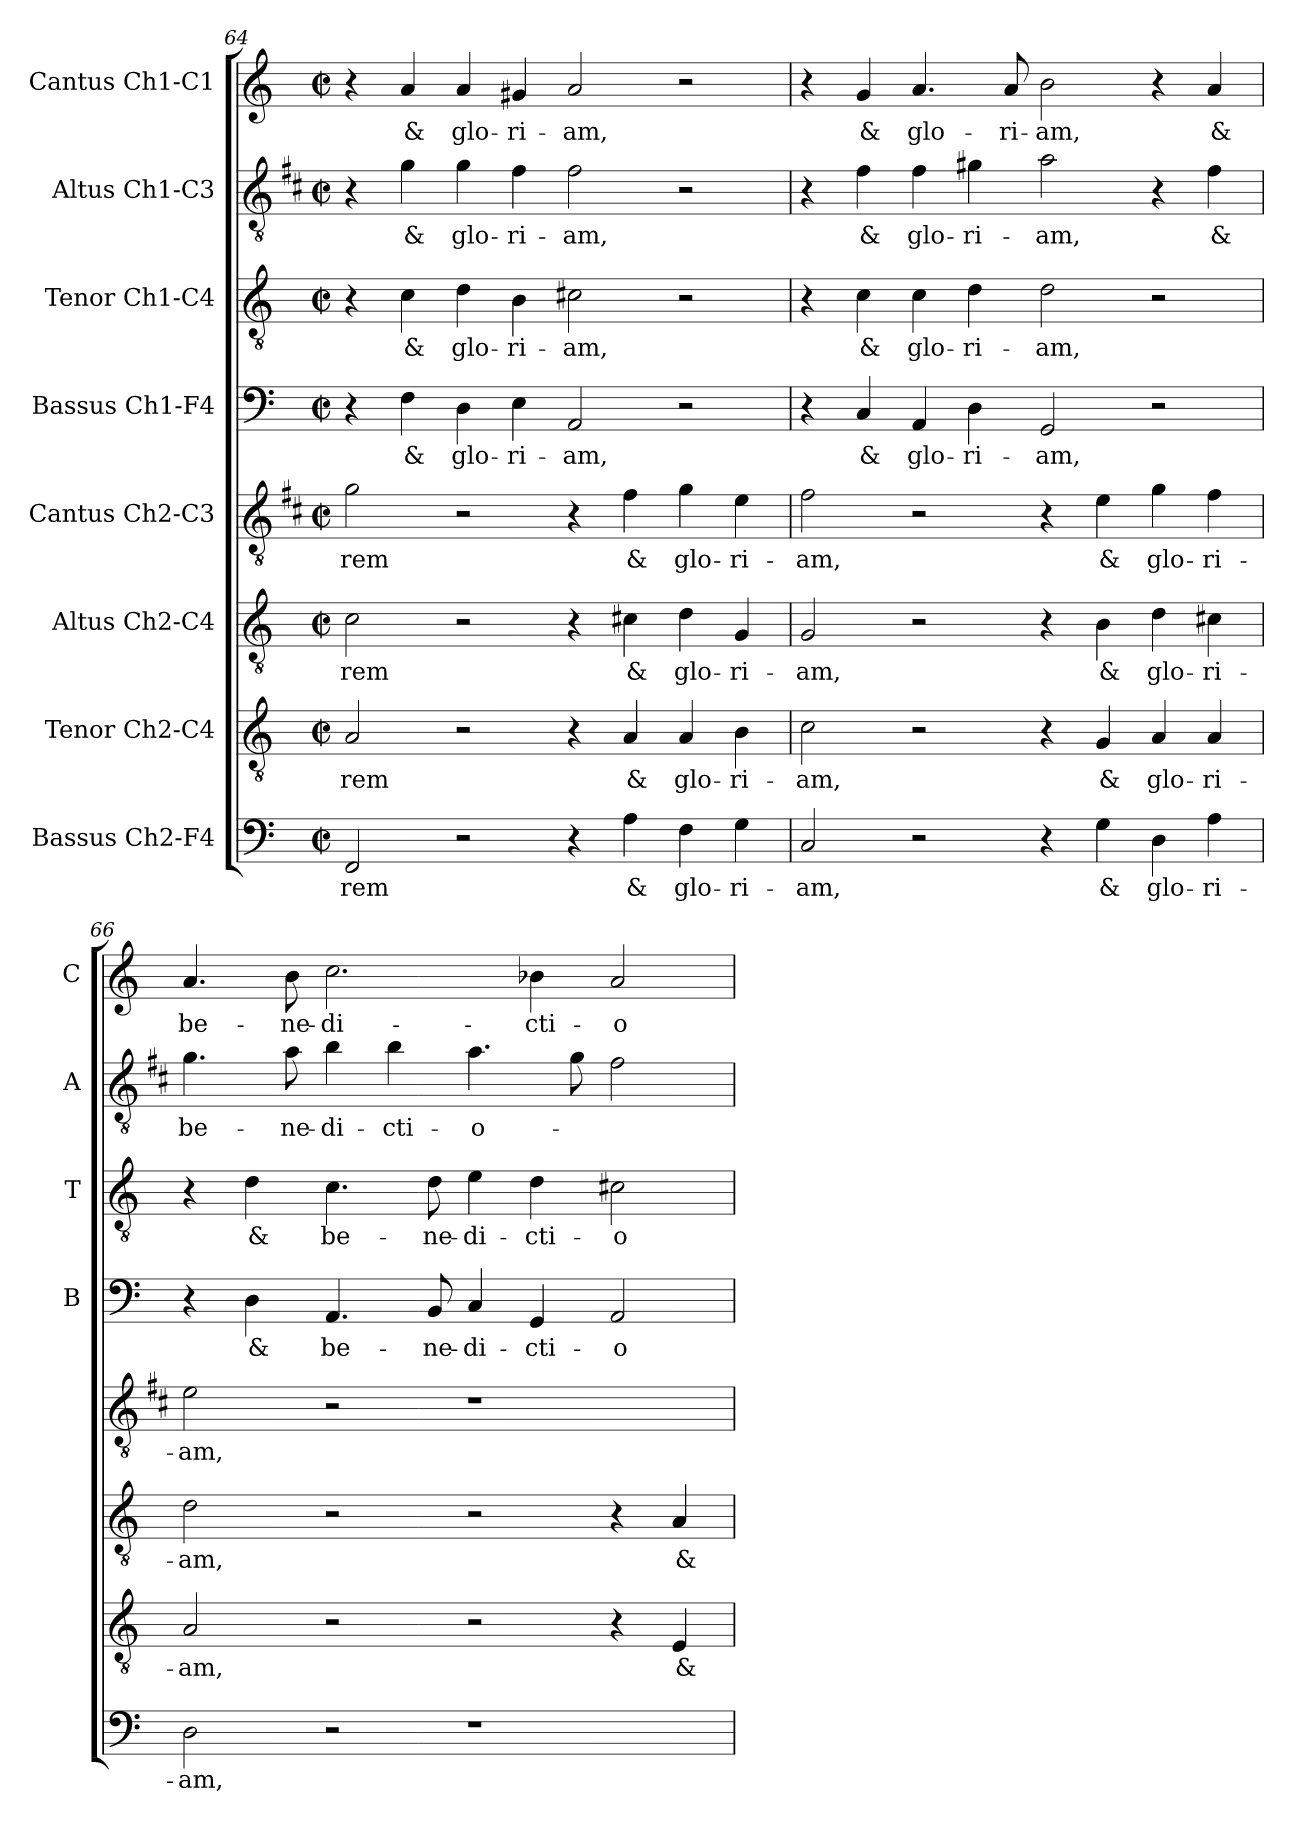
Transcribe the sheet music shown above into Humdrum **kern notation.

**kern	**text	**kern	**text	**kern	**text	**kern	**text	**kern	**text	**kern	**text	**kern	**text	**kern	**text
*part8	*part8	*part7	*part7	*part6	*part6	*part5	*part5	*part4	*part4	*part3	*part3	*part2	*part2	*part1	*part1
*staff8	*staff8	*staff7	*staff7	*staff6	*staff6	*staff5	*staff5	*staff4	*staff4	*staff3	*staff3	*staff2	*staff2	*staff1	*staff1
*I"Bassus Ch2-F4	*	*I"Tenor Ch2-C4	*	*I"Altus Ch2-C4	*	*I"Cantus Ch2-C3	*	*I"Bassus Ch1-F4	*	*I"Tenor Ch1-C4	*	*I"Altus Ch1-C3	*	*I"Cantus Ch1-C1	*
*	*	*	*	*	*	*	*	*I'B	*	*I'T	*	*I'A	*	*I'C	*
*clefF4	*	*clefGv2	*	*clefGv2	*	*clefGv2	*	*clefF4	*	*clefGv2	*	*clefGv2	*	*clefG2	*
*	*	*	*	*	*	*ITrd1c2	*	*	*	*	*	*ITrd1c2	*	*	*
*k[]	*	*k[]	*	*k[]	*	*k[]	*	*k[]	*	*k[]	*	*k[]	*	*k[]	*
*M2/2	*	*M2/2	*	*M2/2	*	*M2/2	*	*M2/2	*	*M2/2	*	*M2/2	*	*M2/2	*
*met(c|)	*	*met(c|)	*	*met(c|)	*	*met(c|)	*	*met(c|)	*	*met(c|)	*	*met(c|)	*	*met(c|)	*
=64	=64	=64	=64	=64	=64	=64	=64	=64	=64	=64	=64	=64	=64	=64	=64
!	!LO:LY:b	!	!LO:LY:b	!	!LO:LY:b	!	!LO:LY:b	!	!	!	!	!	!	!	!
2FF/	-rem	2A/	-rem	2c\	-rem	2f\	-rem	4r	.	4r	.	4r	.	4r	.
!	!	!	!	!	!	!	!	!	!LO:LY:b	!	!LO:LY:b	!	!LO:LY:b	!	!LO:LY:b
.	.	.	.	.	.	.	.	4F\	&	4c\	&	4f\	&	4a/	&
!	!	!	!	!	!	!	!	!	!LO:LY:b	!	!LO:LY:b	!	!LO:LY:b	!	!LO:LY:b
2r	.	2r	.	2r	.	2r	.	4D\	glo-	4d\	glo-	4f\	glo-	4a/	glo-
!	!	!	!	!	!	!	!	!	!LO:LY:b	!	!LO:LY:b	!	!LO:LY:b	!	!LO:LY:b
.	.	.	.	.	.	.	.	4E\	-ri-	4B\	-ri-	4e\	-ri-	4g#X/	-ri-
!	!	!	!	!	!	!	!	!	!LO:LY:b	!	!LO:LY:b	!	!LO:LY:b	!	!LO:LY:b
4r	.	4r	.	4r	.	4r	.	2AA/	-am,	2c#X\	-am,	2e\	-am,	2a/	-am,
!	!LO:LY:b	!	!LO:LY:b	!	!LO:LY:b	!	!LO:LY:b	!	!	!	!	!	!	!	!
4A\	&	4A/	&	4c#X\	&	4e\	&	.	.	.	.	.	.	.	.
!	!LO:LY:b	!	!LO:LY:b	!	!LO:LY:b	!	!LO:LY:b	!	!	!	!	!	!	!	!
4F\	glo-	4A/	glo-	4d\	glo-	4f\	glo-	2r	.	2r	.	2r	.	2r	.
!	!LO:LY:b	!	!LO:LY:b	!	!LO:LY:b	!	!LO:LY:b	!	!	!	!	!	!	!	!
4G\	-ri-	4B\	-ri-	4G/	-ri-	4d\	-ri-	.	.	.	.	.	.	.	.
!!LO:PB:g=z
=65	=65	=65	=65	=65	=65	=65	=65	=65	=65	=65	=65	=65	=65	=65	=65
!	!LO:LY:b	!	!LO:LY:b	!	!LO:LY:b	!	!LO:LY:b	!	!	!	!	!	!	!	!
2C/	-am,	2c\	-am,	2G/	-am,	2e\	-am,	4r	.	4r	.	4r	.	4r	.
!	!	!	!	!	!	!	!	!	!LO:LY:b	!	!LO:LY:b	!	!LO:LY:b	!	!LO:LY:b
.	.	.	.	.	.	.	.	4C/	&	4c\	&	4e\	&	4g/	&
!	!	!	!	!	!	!	!	!	!LO:LY:b	!	!LO:LY:b	!	!LO:LY:b	!	!LO:LY:b
2r	.	2r	.	2r	.	2r	.	4AA/	glo-	4c\	glo-	4e\	glo-	4.a/	glo-
!	!	!	!	!	!	!	!	!	!LO:LY:b	!	!LO:LY:b	!	!LO:LY:b	!	!
.	.	.	.	.	.	.	.	4D\	-ri-	4d\	-ri-	4f#X\	-ri-	.	.
!	!	!	!	!	!	!	!	!	!	!	!	!	!	!	!LO:LY:b
.	.	.	.	.	.	.	.	.	.	.	.	.	.	8a/	-ri-
!	!	!	!	!	!	!	!	!	!LO:LY:b	!	!LO:LY:b	!	!LO:LY:b	!	!LO:LY:b
4r	.	4r	.	4r	.	4r	.	2GG/	-am,	2d\	-am,	2g\	-am,	2b\	-am,
!	!LO:LY:b	!	!LO:LY:b	!	!LO:LY:b	!	!LO:LY:b	!	!	!	!	!	!	!	!
4G\	&	4G/	&	4B\	&	4d\	&	.	.	.	.	.	.	.	.
!	!LO:LY:b	!	!LO:LY:b	!	!LO:LY:b	!	!LO:LY:b	!	!	!	!	!	!	!	!
4D\	glo-	4A/	glo-	4d\	glo-	4f\	glo-	2r	.	2r	.	4r	.	4r	.
!	!LO:LY:b	!	!LO:LY:b	!	!LO:LY:b	!	!LO:LY:b	!	!	!	!	!	!LO:LY:b	!	!LO:LY:b
4A\	-ri-	4A/	-ri-	4c#X\	-ri-	4e\	-ri-	.	.	.	.	4e\	&	4a/	&
=66	=66	=66	=66	=66	=66	=66	=66	=66	=66	=66	=66	=66	=66	=66	=66
!	!LO:LY:b	!	!LO:LY:b	!	!LO:LY:b	!	!LO:LY:b	!	!	!	!	!	!LO:LY:b	!	!LO:LY:b
2D\	-am,	2A/	-am,	2d\	-am,	2d\	-am,	4r	.	4r	.	4.f\	be-	4.a/	be-
!	!	!	!	!	!	!	!	!	!LO:LY:b	!	!LO:LY:b	!	!	!	!
.	.	.	.	.	.	.	.	4D\	&	4d\	&	.	.	.	.
!	!	!	!	!	!	!	!	!	!	!	!	!	!LO:LY:b	!	!LO:LY:b
.	.	.	.	.	.	.	.	.	.	.	.	8g\	-ne-	8b\	-ne-
!	!	!	!	!	!	!	!	!	!LO:LY:b	!	!LO:LY:b	!	!LO:LY:b	!	!LO:LY:b
2r	.	2r	.	2r	.	2r	.	4.AA/	be-	4.c\	be-	4a\	-di-	2.cc\	-di-
!	!	!	!	!	!	!	!	!	!	!	!	!	!LO:LY:b	!	!
.	.	.	.	.	.	.	.	.	.	.	.	4a\	-cti-	.	.
!	!	!	!	!	!	!	!	!	!LO:LY:b	!	!LO:LY:b	!	!	!	!
.	.	.	.	.	.	.	.	8BB/	-ne-	8d\	-ne-	.	.	.	.
!	!	!	!	!	!	!	!	!	!LO:LY:b	!	!LO:LY:b	!	!LO:LY:b	!	!
1r	.	2r	.	2r	.	1r	.	4C/	-di-	4e\	-di-	4.g\	-o-	.	.
!	!	!	!	!	!	!	!	!	!LO:LY:b	!	!LO:LY:b	!	!	!	!LO:LY:b
.	.	.	.	.	.	.	.	4GG/	-cti-	4d\	-cti-	.	.	4b-X\	-cti-
.	.	.	.	.	.	.	.	.	.	.	.	8f\	.	.	.
!	!	!	!	!	!	!	!	!	!LO:LY:b	!	!LO:LY:b	!	!	!	!LO:LY:b
.	.	4r	.	4r	.	.	.	2AA/	-o-	2c#X\	-o-	2e\	.	2a/	-o-
!	!	!	!LO:LY:b	!	!LO:LY:b	!	!	!	!	!	!	!	!	!	!
.	.	4E/	&	4A/	&	.	.	.	.	.	.	.	.	.	.
=	=	=	=	=	=	=	=	=	=	=	=	=	=	=	=
*-	*-	*-	*-	*-	*-	*-	*-	*-	*-	*-	*-	*-	*-	*-	*-
